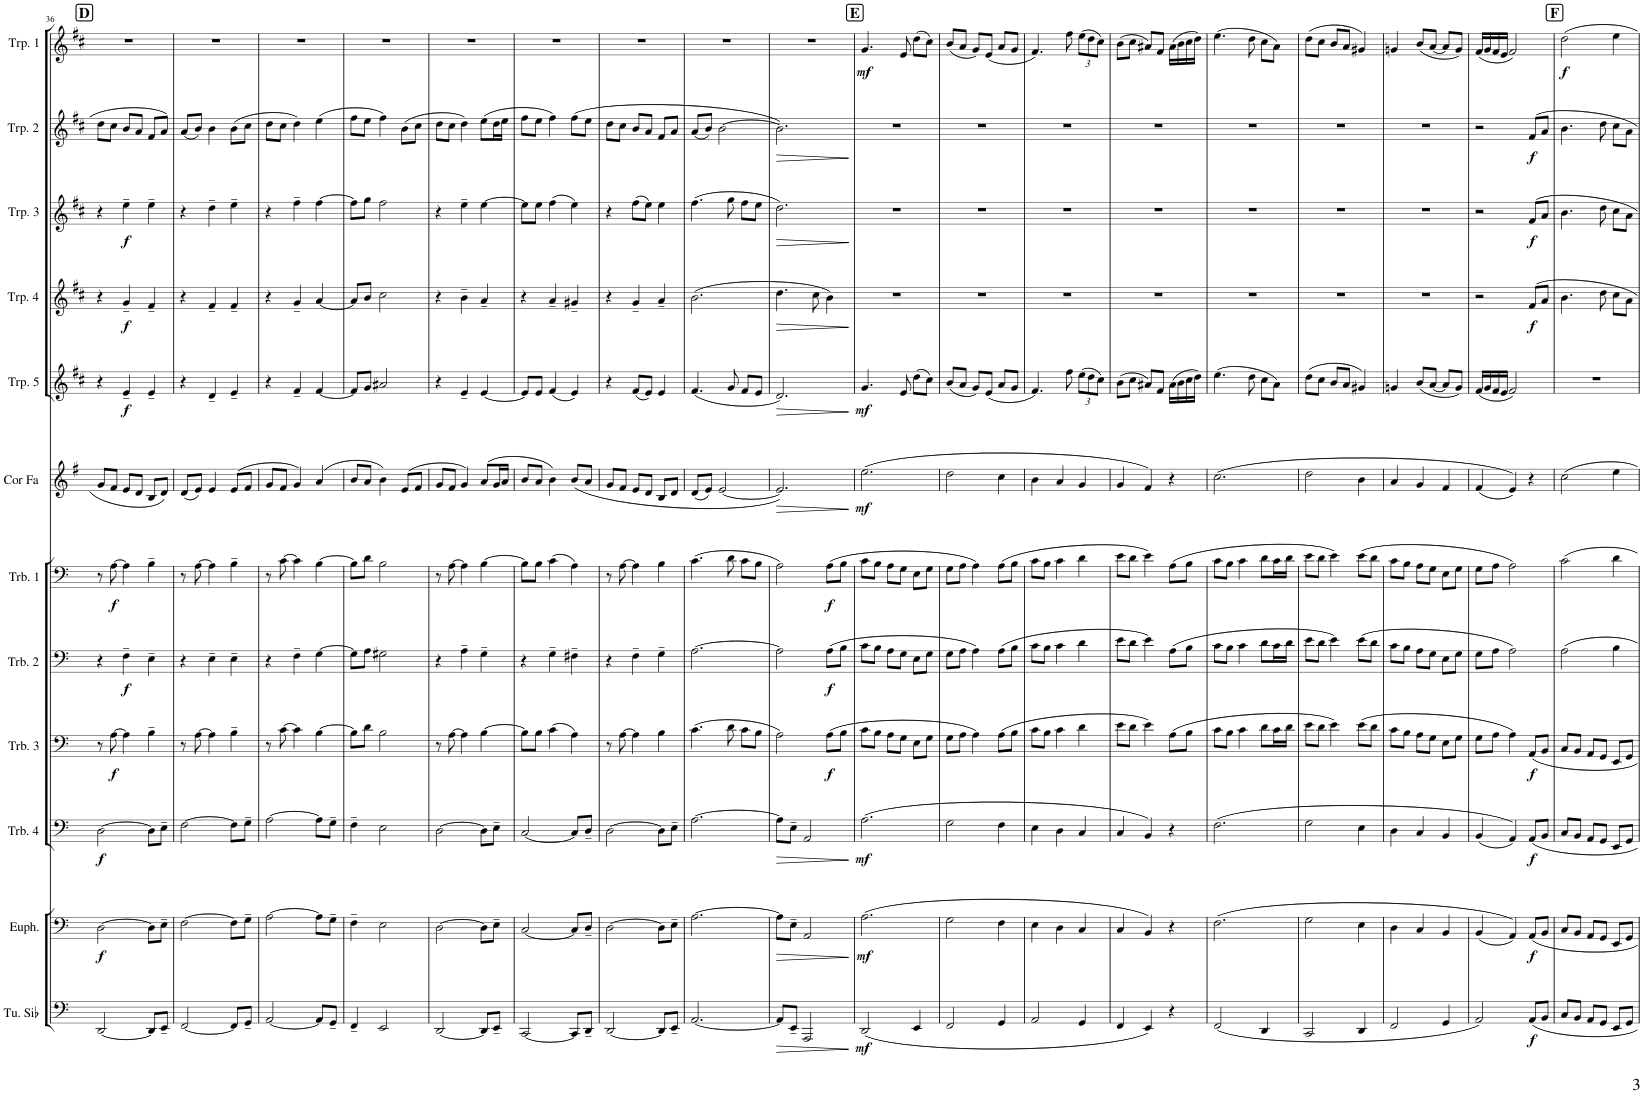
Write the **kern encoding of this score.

**kern	**dynam	**kern	**dynam	**kern	**dynam	**kern	**dynam	**kern	**dynam	**kern	**dynam	**kern	**dynam	**kern	**dynam	**kern	**dynam	**kern	**dynam	**kern	**dynam	**kern	**dynam
*part12	*part12	*part11	*part11	*part10	*part10	*part9	*part9	*part8	*part8	*part7	*part7	*part6	*part6	*part5	*part5	*part4	*part4	*part3	*part3	*part2	*part2	*part1	*part1
*staff12	*staff12	*staff11	*staff11	*staff10	*staff10	*staff9	*staff9	*staff8	*staff8	*staff7	*staff7	*staff6	*staff6	*staff5	*staff5	*staff4	*staff4	*staff3	*staff3	*staff2	*staff2	*staff1	*staff1
*I"Tuba en Sib	*	*I"Euphonium	*	*I"Trombone 4	*	*I"Trombone 3	*	*I"Trombone 2	*	*I"Trombone 1	*	*I"Cor en Fa	*	*I"Trompette 5	*	*I"Trompette 4	*	*I"Trompette 3	*	*I"Trompette 2	*	*I"Trompette 1	*
*I'Tu. Sib	*	*I'Euph.	*	*I'Trb. 4	*	*I'Trb. 3	*	*I'Trb. 2	*	*I'Trb. 1	*	*I'Cor Fa	*	*I'Trp. 5	*	*I'Trp. 4	*	*I'Trp. 3	*	*I'Trp. 2	*	*I'Trp. 1	*
!!LO:PB:g=z
*clefF4	*	*clefF4	*	*clefF4	*	*clefF4	*	*clefF4	*	*clefF4	*	*clefG2	*	*clefG2	*	*clefG2	*	*clefG2	*	*clefG2	*	*clefG2	*
*	*	*	*	*	*	*	*	*	*	*	*	*Trd4c7	*	*Trd1c2	*	*Trd1c2	*	*Trd1c2	*	*Trd1c2	*	*Trd1c2	*
*k[]	*	*k[]	*	*k[]	*	*k[]	*	*k[]	*	*k[]	*	*k[f#]	*	*k[f#c#]	*	*k[f#c#]	*	*k[f#c#]	*	*k[f#c#]	*	*k[f#c#]	*
*M3/4	*	*M3/4	*	*M3/4	*	*M3/4	*	*M3/4	*	*M3/4	*	*M3/4	*	*M3/4	*	*M3/4	*	*M3/4	*	*M3/4	*	*M3/4	*
!!LO:REH:place=s1:a:B:cj:fs=14:t=D
=36	=36	=36	=36	=36	=36	=36	=36	=36	=36	=36	=36	=36	=36	=36	=36	=36	=36	=36	=36	=36	=36	=36	=36
!	!	!	!LO:DY:b	!	!LO:DY:b	!	!	!	!	!	!	!	!	!	!	!	!	!	!	!	!	!	!
[2DD/	.	[2D\	f	[2D\	f	8r	.	4r	.	8r	.	8g/L	.	4r	.	4r	.	4r	.	8dd\L	.	2.r	.
!	!	!	!	!	!	!	!LO:DY:b	!	!	!	!LO:DY:b	!	!	!	!	!	!	!	!	!	!	!	!
.	.	.	.	.	.	[8A\	f	.	.	[8A\	f	8f#/J	.	.	.	.	.	.	.	8cc#\J	.	.	.
!	!	!	!	!	!	!	!	!	!LO:DY:b	!	!	!	!	!	!LO:DY:b	!	!LO:DY:b	!	!LO:DY:b	!	!	!	!
.	.	.	.	.	.	4A\]	.	4F~\	f	4A\]	.	8e/L	.	4e~/	f	4g~/	f	4ee~\	f	8b/L	.	.	.
.	.	.	.	.	.	.	.	.	.	.	.	8d/J	.	.	.	.	.	.	.	8a/J	.	.	.
8DD/L]	.	8D\L]	.	8D\L]	.	4B~\	.	4E~\	.	4B~\	.	8B/L	.	4e~/	.	4f#~/	.	4ee~\	.	8f#/L	.	.	.
8EE~/J	.	8E~\J	.	8E~\J	.	.	.	.	.	.	.	8d/J	.	.	.	.	.	.	.	8a/J	.	.	.
=37	=37	=37	=37	=37	=37	=37	=37	=37	=37	=37	=37	=37	=37	=37	=37	=37	=37	=37	=37	=37	=37	=37	=37
[2FF/	.	[2F\	.	[2F\	.	8r	.	4r	.	8r	.	(8d/L	.	4r	.	4r	.	4r	.	(8a/L	.	2.r	.
.	.	.	.	.	.	[8A\	.	.	.	[8A\	.	8e/J)	.	.	.	.	.	.	.	8b/J)	.	.	.
.	.	.	.	.	.	4A\]	.	4E~\	.	4A\]	.	4e/	.	4d~/	.	4f#~/	.	4dd~\	.	4b\	.	.	.
8FF/L]	.	8F\L]	.	8F\L]	.	4B~\	.	4E~\	.	4B~\	.	(>8e/L	.	4e~/	.	4f#~/	.	4ee~\	.	(>8b\L	.	.	.
8GG~/J	.	8G~\J	.	8G~\J	.	.	.	.	.	.	.	8f#/J	.	.	.	.	.	.	.	8cc#\J	.	.	.
=38	=38	=38	=38	=38	=38	=38	=38	=38	=38	=38	=38	=38	=38	=38	=38	=38	=38	=38	=38	=38	=38	=38	=38
[2AA/	.	[2A\	.	[2A\	.	8r	.	4r	.	8r	.	8g/L	.	4r	.	4r	.	4r	.	8dd\L	.	2.r	.
.	.	.	.	.	.	[8c\	.	.	.	[8c\	.	8f#/J	.	.	.	.	.	.	.	8cc#\J	.	.	.
.	.	.	.	.	.	4c\]	.	4F~\	.	4c\]	.	4g/)	.	4f#~/	.	4g~/	.	4ff#~\	.	4dd\)	.	.	.
8AA/L]	.	8A\L]	.	8A\L]	.	[4B\	.	[4G\	.	[4B\	.	(>4a/	.	[4f#/	.	[4a/	.	[4ff#\	.	(>4ee\	.	.	.
8GG~/J	.	8G~\J	.	8G~\J	.	.	.	.	.	.	.	.	.	.	.	.	.	.	.	.	.	.	.
=39	=39	=39	=39	=39	=39	=39	=39	=39	=39	=39	=39	=39	=39	=39	=39	=39	=39	=39	=39	=39	=39	=39	=39
4FF~/	.	4F~\	.	4F~\	.	8B\L]	.	8G\L]	.	8B\L]	.	8b/L	.	8f#/L]	.	8a/L]	.	8ff#\L]	.	8ff#\L	.	2.r	.
.	.	.	.	.	.	8d\J	.	8A\J	.	8d\J	.	8a/J	.	8g/J	.	8b/J	.	8gg\J	.	8ee\J	.	.	.
2EE/	.	2E\	.	2E\	.	2B\	.	2G#X\	.	2B\	.	4b\)	.	2a#X/	.	2cc#\	.	2ff#\	.	4ff#\)	.	.	.
.	.	.	.	.	.	.	.	.	.	.	.	(>8e/L	.	.	.	.	.	.	.	(>8b\L	.	.	.
.	.	.	.	.	.	.	.	.	.	.	.	8f#/J	.	.	.	.	.	.	.	8cc#\J	.	.	.
=40	=40	=40	=40	=40	=40	=40	=40	=40	=40	=40	=40	=40	=40	=40	=40	=40	=40	=40	=40	=40	=40	=40	=40
[2DD/	.	[2D\	.	[2D\	.	8r	.	4r	.	8r	.	8g/L	.	4r	.	4r	.	4r	.	8dd\L	.	2.r	.
.	.	.	.	.	.	[8A\	.	.	.	[8A\	.	8f#/J	.	.	.	.	.	.	.	8cc#\J	.	.	.
.	.	.	.	.	.	4A\]	.	4A~\	.	4A\]	.	4g/)	.	4e~/	.	4b~\	.	4ee~\	.	4dd\)	.	.	.
8DD/L]	.	8D\L]	.	8D\L]	.	[4B\	.	4G~\	.	[4B\	.	(8a/L	.	[4e/	.	4a~/	.	[4ee\	.	(8ee\L	.	.	.
8EE~/J	.	8E~\J	.	8E~\J	.	.	.	.	.	.	.	16g/L	.	.	.	.	.	.	.	16dd\L	.	.	.
.	.	.	.	.	.	.	.	.	.	.	.	16a/JJ	.	.	.	.	.	.	.	16ee\JJ	.	.	.
=41	=41	=41	=41	=41	=41	=41	=41	=41	=41	=41	=41	=41	=41	=41	=41	=41	=41	=41	=41	=41	=41	=41	=41
[2CC/	.	[2C/	.	[2C/	.	8B\L]	.	4r	.	8B\L]	.	8b/L	.	8e/L]	.	4r	.	8ee\L]	.	8ff#\L	.	2.r	.
.	.	.	.	.	.	8B\J	.	.	.	8B\J	.	8a/J	.	8e/J	.	.	.	8ee\J	.	8ee\J	.	.	.
.	.	.	.	.	.	(4c\	.	4G~\	.	(4c\	.	4b\)	.	(4f#/	.	4a~/	.	(4ff#\	.	4ff#\)	.	.	.
8CC/L]	.	8C/L]	.	8C/L]	.	4A\)	.	4F#X~\	.	4A\)	.	(8b/L	.	4e/)	.	4g#X~/	.	4ee\)	.	(8ff#\L	.	.	.
8DD~/J	.	8D~/J	.	8D~/J	.	.	.	.	.	.	.	8a/J	.	.	.	.	.	.	.	8ee\J	.	.	.
=42	=42	=42	=42	=42	=42	=42	=42	=42	=42	=42	=42	=42	=42	=42	=42	=42	=42	=42	=42	=42	=42	=42	=42
[2DD/	.	[2D\	.	[2D\	.	8r	.	4r	.	8r	.	8g/L	.	4r	.	4r	.	4r	.	8dd\L	.	2.r	.
.	.	.	.	.	.	[8A\	.	.	.	[8A\	.	8f#/J	.	.	.	.	.	.	.	8cc#\J	.	.	.
.	.	.	.	.	.	4A\]	.	4F~\	.	4A\]	.	8e/L	.	(8f#/L	.	4g~/	.	(8ff#\L	.	8b/L	.	.	.
.	.	.	.	.	.	.	.	.	.	.	.	8d/J	.	8e/J)	.	.	.	8ee\J)	.	8a/J	.	.	.
8DD/L]	.	8D\L]	.	8D\L]	.	4B\	.	4G~\	.	4B\	.	8B/L	.	4e/	.	4a~/	.	4ee\	.	8f#/L	.	.	.
8EE~/J	.	8E~\J	.	8E~\J	.	.	.	.	.	.	.	8d/J	.	.	.	.	.	.	.	8a/J	.	.	.
=43	=43	=43	=43	=43	=43	=43	=43	=43	=43	=43	=43	=43	=43	=43	=43	=43	=43	=43	=43	=43	=43	=43	=43
[2.AA/	.	[2.A\	.	[2.A\	.	(4.c\	.	[2.A\	.	(4.c\	.	(8d/L	.	(4.f#/	.	(2.b\	.	(4.ff#\	.	(8a/L	.	2.r	.
.	.	.	.	.	.	.	.	.	.	.	.	8e/J)	.	.	.	.	.	.	.	8b/J)	.	.	.
.	.	.	.	.	.	.	.	.	.	.	.	[2e/	.	.	.	.	.	.	.	[2b\	.	.	.
.	.	.	.	.	.	8d\	.	.	.	8d\	.	.	.	8g/	.	.	.	8gg\	.	.	.	.	.
.	.	.	.	.	.	8c\L	.	.	.	8c\L	.	.	.	8f#/L	.	.	.	8ff#\L	.	.	.	.	.
.	.	.	.	.	.	8B\J	.	.	.	8B\J	.	.	.	8e/J	.	.	.	8ee\J	.	.	.	.	.
=44	=44	=44	=44	=44	=44	=44	=44	=44	=44	=44	=44	=44	=44	=44	=44	=44	=44	=44	=44	=44	=44	=44	=44
!	!LO:HP:b	!	!LO:HP:b	!	!LO:HP:b	!	!	!	!	!	!	!	!LO:HP:b	!	!LO:HP:b	!	!LO:HP:b	!	!LO:HP:b	!	!LO:HP:b	!	!
8AA/L]	>	8A\L]	>	8A\L]	>	2A\)	.	2A\]	.	2A\)	.	2.e/])	>	2.d/)	>	4.dd\	>	2.dd\)	>	2.b\])	>	2.r	.
8EE~/J	.	8E~\J	.	8E~\J	.	.	.	.	.	.	.	.	.	.	.	.	.	.	.	.	.	.	.
2AAA/	.	2AA/	.	2AA/	.	.	.	.	.	.	.	.	.	.	.	.	.	.	.	.	.	.	.
.	.	.	.	.	.	.	.	.	.	.	.	.	.	.	.	8cc#\	.	.	.	.	.	.	.
!	!	!	!	!	!	!	!LO:DY:b	!	!LO:DY:b	!	!LO:DY:b	!	!	!	!	!	!	!	!	!	!	!	!
.	.	.	.	.	.	(8A\L	f	(8A\L	f	(8A\L	f	.	.	.	.	4b\)	.	.	.	.	.	.	.
.	.	.	.	.	.	8B\J	.	8B\J	.	8B\J	.	.	.	.	.	.	.	.	.	.	.	.	.
.	]	.	]	.	]	.	.	.	.	.	.	.	]	.	]	.	]	.	]	.	]	.	.
!!LO:REH:place=s1:a:B:cj:fs=14:t=E
=45	=45	=45	=45	=45	=45	=45	=45	=45	=45	=45	=45	=45	=45	=45	=45	=45	=45	=45	=45	=45	=45	=45	=45
!	!LO:DY:b	!	!LO:DY:b	!	!LO:DY:b	!	!	!	!	!	!	!	!LO:DY:b	!	!LO:DY:b	!	!	!	!	!	!	!	!LO:DY:b
(2DD/	mf	(2.A\	mf	(2.A\	mf	8c\L	.	8c\L	.	8c\L	.	(2.ee\	mf	4.g/	mf	2.r	.	2.r	.	2.r	.	4.g/	mf
.	.	.	.	.	.	8B\J	.	8B\J	.	8B\J	.	.	.	.	.	.	.	.	.	.	.	.	.
.	.	.	.	.	.	8A\L	.	8A\L	.	8A\L	.	.	.	.	.	.	.	.	.	.	.	.	.
.	.	.	.	.	.	8G\J	.	8G\J	.	8G\J	.	.	.	8e/	.	.	.	.	.	.	.	8e/	.
4EE/	.	.	.	.	.	8E\L	.	8E\L	.	8E\L	.	.	.	(8dd\L	.	.	.	.	.	.	.	(8dd\L	.
.	.	.	.	.	.	8G\J	.	8G\J	.	8G\J	.	.	.	8cc#\J)	.	.	.	.	.	.	.	8cc#\J)	.
=46	=46	=46	=46	=46	=46	=46	=46	=46	=46	=46	=46	=46	=46	=46	=46	=46	=46	=46	=46	=46	=46	=46	=46
2FF/	.	2G\	.	2G\	.	8G\L	.	8G\L	.	8G\L	.	2dd\	.	(8b/L	.	2.r	.	2.r	.	2.r	.	(8b/L	.
.	.	.	.	.	.	8A\J	.	8A\J	.	8A\J	.	.	.	8a/J	.	.	.	.	.	.	.	8a/J	.
.	.	.	.	.	.	4A\)	.	4A\)	.	4A\)	.	.	.	8g/L)	.	.	.	.	.	.	.	8g/L)	.
.	.	.	.	.	.	.	.	.	.	.	.	.	.	(8e/J	.	.	.	.	.	.	.	(8e/J	.
4GG/	.	4F\	.	4F\	.	(8A\L	.	(8A\L	.	(8A\L	.	4cc\	.	8a/L	.	.	.	.	.	.	.	8a/L	.
.	.	.	.	.	.	8B\J	.	8B\J	.	8B\J	.	.	.	8g/J	.	.	.	.	.	.	.	8g/J	.
=47	=47	=47	=47	=47	=47	=47	=47	=47	=47	=47	=47	=47	=47	=47	=47	=47	=47	=47	=47	=47	=47	=47	=47
2AA/	.	4E\	.	4E\	.	8c\L	.	8c\L	.	8c\L	.	4b\	.	4.f#/)	.	2.r	.	2.r	.	2.r	.	4.f#/)	.
.	.	.	.	.	.	8B\J	.	8B\J	.	8B\J	.	.	.	.	.	.	.	.	.	.	.	.	.
.	.	4D\	.	4D\	.	4c\	.	4c\	.	4c\	.	4a/	.	.	.	.	.	.	.	.	.	.	.
.	.	.	.	.	.	.	.	.	.	.	.	.	.	8ff#\	.	.	.	.	.	.	.	8ff#\	.
*	*	*	*	*	*	*	*	*	*	*	*	*	*	*Xbrackettup	*	*	*	*	*	*	*	*Xbrackettup	*
4GG/	.	4C/	.	4C/	.	4d\	.	4d\	.	4d\	.	4g/	.	(12ee\L	.	.	.	.	.	.	.	(12ee\L	.
.	.	.	.	.	.	.	.	.	.	.	.	.	.	12dd\	.	.	.	.	.	.	.	12dd\	.
.	.	.	.	.	.	.	.	.	.	.	.	.	.	12cc#\J)	.	.	.	.	.	.	.	12cc#\J)	.
=48	=48	=48	=48	=48	=48	=48	=48	=48	=48	=48	=48	=48	=48	=48	=48	=48	=48	=48	=48	=48	=48	=48	=48
4FF/	.	4C/	.	4C/	.	8e\L	.	8e\L	.	8e\L	.	4g/	.	(8b\L	.	2.r	.	2.r	.	2.r	.	(8b\L	.
.	.	.	.	.	.	8d\J	.	8d\J	.	8d\J	.	.	.	8cc#\J	.	.	.	.	.	.	.	8cc#\J	.
4EE/)	.	4BB/)	.	4BB/)	.	4e\)	.	4e\)	.	4e\)	.	4f#/)	.	8a#X/L)	.	.	.	.	.	.	.	8a#X/L)	.
.	.	.	.	.	.	.	.	.	.	.	.	.	.	8f#/J	.	.	.	.	.	.	.	8f#/J	.
4r	.	4r	.	4r	.	(8A\L	.	(8A\L	.	(8A\L	.	4r	.	(16a#\LL	.	.	.	.	.	.	.	(16a#\LL	.
.	.	.	.	.	.	.	.	.	.	.	.	.	.	16b\	.	.	.	.	.	.	.	16b\	.
.	.	.	.	.	.	8B\J	.	8B\J	.	8B\J	.	.	.	16cc#\	.	.	.	.	.	.	.	16cc#\	.
.	.	.	.	.	.	.	.	.	.	.	.	.	.	16dd\JJ)	.	.	.	.	.	.	.	16dd\JJ)	.
=49	=49	=49	=49	=49	=49	=49	=49	=49	=49	=49	=49	=49	=49	=49	=49	=49	=49	=49	=49	=49	=49	=49	=49
(2FF/	.	(2.F\	.	(2.F\	.	8c\L	.	8c\L	.	8c\L	.	(2.cc\	.	(4.ee\	.	2.r	.	2.r	.	2.r	.	(4.ee\	.
.	.	.	.	.	.	8B\J	.	8B\J	.	8B\J	.	.	.	.	.	.	.	.	.	.	.	.	.
.	.	.	.	.	.	4c\	.	4c\	.	4c\	.	.	.	.	.	.	.	.	.	.	.	.	.
.	.	.	.	.	.	.	.	.	.	.	.	.	.	8dd\	.	.	.	.	.	.	.	8dd\	.
4DD/	.	.	.	.	.	8d\L	.	8d\L	.	8d\L	.	.	.	8cc#\L	.	.	.	.	.	.	.	8cc#\L	.
.	.	.	.	.	.	16c\L	.	16c\L	.	16c\L	.	.	.	8a\J)	.	.	.	.	.	.	.	8a\J)	.
.	.	.	.	.	.	16d\JJ	.	16d\JJ	.	16d\JJ	.	.	.	.	.	.	.	.	.	.	.	.	.
=50	=50	=50	=50	=50	=50	=50	=50	=50	=50	=50	=50	=50	=50	=50	=50	=50	=50	=50	=50	=50	=50	=50	=50
2CC/	.	2G\	.	2G\	.	8e\L	.	8e\L	.	8e\L	.	2dd\	.	(8dd\L	.	2.r	.	2.r	.	2.r	.	(8dd\L	.
.	.	.	.	.	.	8d\J	.	8d\J	.	8d\J	.	.	.	8cc#\J	.	.	.	.	.	.	.	8cc#\J	.
.	.	.	.	.	.	4e\)	.	4e\)	.	4e\)	.	.	.	8b/L	.	.	.	.	.	.	.	8b/L	.
.	.	.	.	.	.	.	.	.	.	.	.	.	.	8a/J	.	.	.	.	.	.	.	8a/J	.
4DD/	.	4E\	.	4E\	.	(8e\L	.	(8e\L	.	(8e\L	.	4b\	.	4g#X/)	.	.	.	.	.	.	.	4g#X/)	.
.	.	.	.	.	.	8d\J	.	8d\J	.	8d\J	.	.	.	.	.	.	.	.	.	.	.	.	.
=51	=51	=51	=51	=51	=51	=51	=51	=51	=51	=51	=51	=51	=51	=51	=51	=51	=51	=51	=51	=51	=51	=51	=51
2FF/	.	4D\	.	4D\	.	8c\L	.	8c\L	.	8c\L	.	4a/	.	4gn/	.	2.r	.	2.r	.	2.r	.	4gn/	.
.	.	.	.	.	.	8B\J	.	8B\J	.	8B\J	.	.	.	.	.	.	.	.	.	.	.	.	.
.	.	4C/	.	4C/	.	8A\L	.	8A\L	.	8A\L	.	4g/	.	(8b/L	.	.	.	.	.	.	.	(8b/L	.
.	.	.	.	.	.	8G\J	.	8G\J	.	8G\J	.	.	.	[8a/J	.	.	.	.	.	.	.	[8a/J	.
4GG/	.	4BB/	.	4BB/	.	8E\L	.	8E\L	.	8E\L	.	4f#/	.	8a/L]	.	.	.	.	.	.	.	8a/L]	.
.	.	.	.	.	.	8G\J	.	8G\J	.	8G\J	.	.	.	8g/J)	.	.	.	.	.	.	.	8g/J)	.
=52	=52	=52	=52	=52	=52	=52	=52	=52	=52	=52	=52	=52	=52	=52	=52	=52	=52	=52	=52	=52	=52	=52	=52
2AA/)	.	(4BB/	.	(4BB/	.	8G\L	.	8G\L	.	8G\L	.	(4f#/	.	(16f#/LL	.	2r	.	2r	.	2r	.	(16f#/LL	.
.	.	.	.	.	.	.	.	.	.	.	.	.	.	16g/	.	.	.	.	.	.	.	16g/	.
.	.	.	.	.	.	8A\J	.	8A\J	.	8A\J	.	.	.	16f#/	.	.	.	.	.	.	.	16f#/	.
.	.	.	.	.	.	.	.	.	.	.	.	.	.	16e/JJ	.	.	.	.	.	.	.	16e/JJ	.
.	.	4AA/))	.	4AA/))	.	4A\)	.	2A\)	.	2A\)	.	4e/))	.	2f#/)	.	.	.	.	.	.	.	2f#/)	.
!	!LO:DY:b	!	!LO:DY:b	!	!LO:DY:b	!	!LO:DY:b	!	!	!	!	!	!	!	!	!	!LO:DY:b	!	!LO:DY:b	!	!LO:DY:b	!	!
8AA/L	f	8AA/L	f	8AA/L	f	8AA/L	f	.	.	.	.	4r	.	.	.	8f#/L	f	8f#/L	f	8f#/L	f	.	.
8BB/J	.	8BB/J	.	8BB/J	.	8BB/J	.	.	.	.	.	.	.	.	.	8a/J	.	8a/J	.	8a/J	.	.	.
!!LO:REH:place=s1:a:B:cj:fs=14:t=F
=53	=53	=53	=53	=53	=53	=53	=53	=53	=53	=53	=53	=53	=53	=53	=53	=53	=53	=53	=53	=53	=53	=53	=53
!	!	!	!	!	!	!	!	!	!	!	!	!	!	!	!	!	!	!	!	!	!	!	!LO:DY:b
8C/L	.	8C/L	.	8C/L	.	8C/L	.	2A\	.	2c\	.	2cc\	.	2.r	.	4.b\	.	4.b\	.	4.b\	.	2dd\	f
8BB/J	.	8BB/J	.	8BB/J	.	8BB/J	.	.	.	.	.	.	.	.	.	.	.	.	.	.	.	.	.
8AA/L	.	8AA/L	.	8AA/L	.	8AA/L	.	.	.	.	.	.	.	.	.	.	.	.	.	.	.	.	.
8GG/J	.	8GG/J	.	8GG/J	.	8GG/J	.	.	.	.	.	.	.	.	.	8dd\	.	8dd\	.	8dd\	.	.	.
8EE/L	.	8EE/L	.	8EE/L	.	8EE/L	.	4B\	.	4d\	.	4ee\	.	.	.	8cc#\L	.	8cc#\L	.	8cc#\L	.	4ee\	.
8GG/J	.	8GG/J	.	8GG/J	.	8GG/J	.	.	.	.	.	.	.	.	.	8a\J	.	8a\J	.	8a\J	.	.	.
=	=	=	=	=	=	=	=	=	=	=	=	=	=	=	=	=	=	=	=	=	=	=	=
*-	*-	*-	*-	*-	*-	*-	*-	*-	*-	*-	*-	*-	*-	*-	*-	*-	*-	*-	*-	*-	*-	*-	*-
